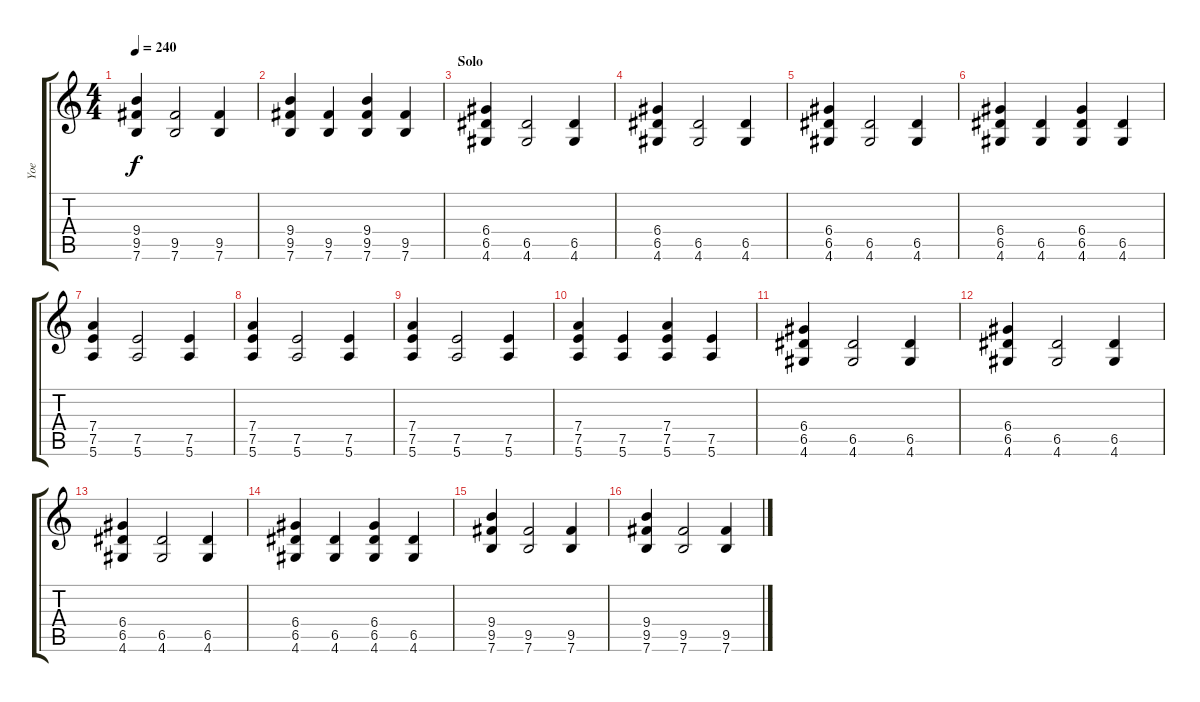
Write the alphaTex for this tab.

\track ("Yoe" "Yoe") {instrument acousticguitarnylon}
\staff {score tabs}
\tuning (E4 B3 G3 D3 A2 E2) {hide}
\ts (4 4)
\tempo 240
\clef g2
\ks c
(9.4 9.5 7.6).4{dy f} (9.5 7.6).2 (9.5 7.6).4 |
(9.4 9.5 7.6).4 (9.5 7.6).4 (9.4 9.5 7.6).4 (9.5 7.6).4 |
\section ("" "Solo")
(6.4 6.5 4.6).4 (6.5 4.6).2 (6.5 4.6).4 |
(6.4 6.5 4.6).4 (6.5 4.6).2 (6.5 4.6).4 |
(6.4 6.5 4.6).4 (6.5 4.6).2 (6.5 4.6).4 |
(6.4 6.5 4.6).4 (6.5 4.6).4 (6.4 6.5 4.6).4 (6.5 4.6).4 |
(7.4 7.5 5.6).4 (7.5 5.6).2 (7.5 5.6).4 |
(7.4 7.5 5.6).4 (7.5 5.6).2 (7.5 5.6).4 |
(7.4 7.5 5.6).4 (7.5 5.6).2 (7.5 5.6).4 |
(7.4 7.5 5.6).4 (7.5 5.6).4 (7.4 7.5 5.6).4 (7.5 5.6).4 |
(6.4 6.5 4.6).4 (6.5 4.6).2 (6.5 4.6).4 |
(6.4 6.5 4.6).4 (6.5 4.6).2 (6.5 4.6).4 |
(6.4 6.5 4.6).4 (6.5 4.6).2 (6.5 4.6).4 |
(6.4 6.5 4.6).4 (6.5 4.6).4 (6.4 6.5 4.6).4 (6.5 4.6).4 |
(9.4 9.5 7.6).4 (9.5 7.6).2 (9.5 7.6).4 |
(9.4 9.5 7.6).4 (9.5 7.6).2 (9.5 7.6).4
